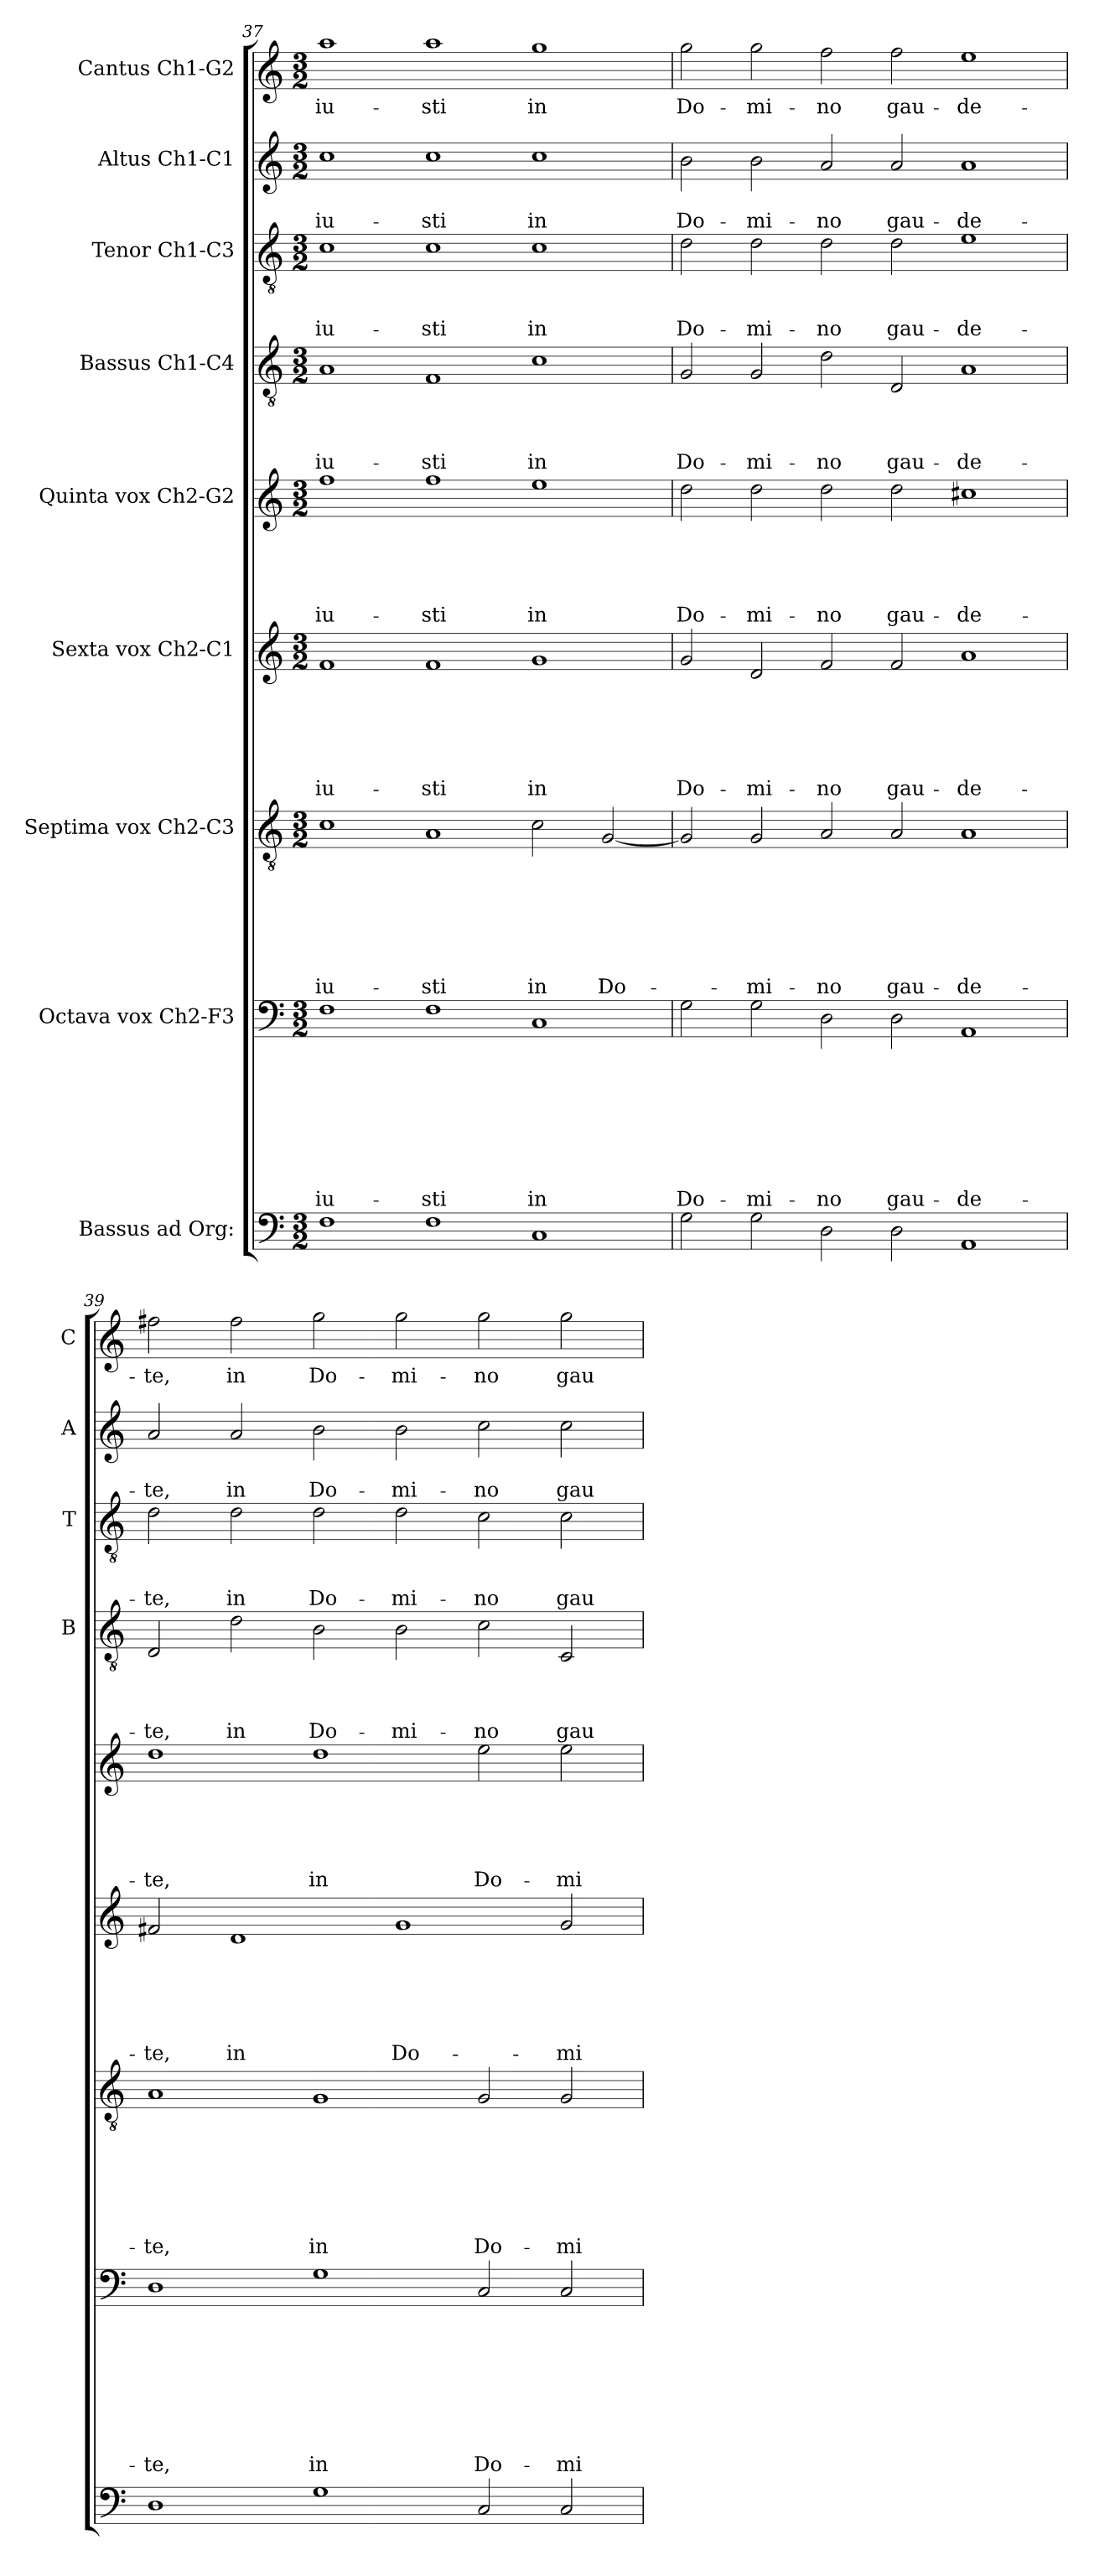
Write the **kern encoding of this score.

**kern	**kern	**text	**text	**text	**text	**text	**text	**text	**text	**kern	**text	**text	**text	**text	**text	**text	**text	**kern	**text	**text	**text	**text	**text	**text	**kern	**text	**text	**text	**text	**text	**kern	**text	**text	**text	**text	**kern	**text	**text	**text	**kern	**text	**text	**kern	**text
*part9	*part8	*part8	*part8	*part8	*part8	*part8	*part8	*part8	*part8	*part7	*part7	*part7	*part7	*part7	*part7	*part7	*part7	*part6	*part6	*part6	*part6	*part6	*part6	*part6	*part5	*part5	*part5	*part5	*part5	*part5	*part4	*part4	*part4	*part4	*part4	*part3	*part3	*part3	*part3	*part2	*part2	*part2	*part1	*part1
*staff9	*staff8	*staff8	*staff8	*staff8	*staff8	*staff8	*staff8	*staff8	*staff8	*staff7	*staff7	*staff7	*staff7	*staff7	*staff7	*staff7	*staff7	*staff6	*staff6	*staff6	*staff6	*staff6	*staff6	*staff6	*staff5	*staff5	*staff5	*staff5	*staff5	*staff5	*staff4	*staff4	*staff4	*staff4	*staff4	*staff3	*staff3	*staff3	*staff3	*staff2	*staff2	*staff2	*staff1	*staff1
*I"Bassus ad Org:	*I"Octava vox Ch2-F3	*	*	*	*	*	*	*	*	*I"Septima vox Ch2-C3	*	*	*	*	*	*	*	*I"Sexta vox Ch2-C1	*	*	*	*	*	*	*I"Quinta vox Ch2-G2	*	*	*	*	*	*I"Bassus Ch1-C4	*	*	*	*	*I"Tenor Ch1-C3	*	*	*	*I"Altus Ch1-C1	*	*	*I"Cantus Ch1-G2	*
*	*	*	*	*	*	*	*	*	*	*	*	*	*	*	*	*	*	*	*	*	*	*	*	*	*	*	*	*	*	*	*I'B	*	*	*	*	*I'T	*	*	*	*I'A	*	*	*I'C	*
*clefF4	*clefF4	*	*	*	*	*	*	*	*	*clefGv2	*	*	*	*	*	*	*	*clefG2	*	*	*	*	*	*	*clefG2	*	*	*	*	*	*clefGv2	*	*	*	*	*clefGv2	*	*	*	*clefG2	*	*	*clefG2	*
*k[]	*k[]	*	*	*	*	*	*	*	*	*k[]	*	*	*	*	*	*	*	*k[]	*	*	*	*	*	*	*k[]	*	*	*	*	*	*k[]	*	*	*	*	*k[]	*	*	*	*k[]	*	*	*k[]	*
*C:	*C:	*	*	*	*	*	*	*	*	*C:	*	*	*	*	*	*	*	*C:	*	*	*	*	*	*	*C:	*	*	*	*	*	*C:	*	*	*	*	*C:	*	*	*	*C:	*	*	*C:	*
*M3/2	*M3/2	*	*	*	*	*	*	*	*	*M3/2	*	*	*	*	*	*	*	*M3/2	*	*	*	*	*	*	*M3/2	*	*	*	*	*	*M3/2	*	*	*	*	*M3/2	*	*	*	*M3/2	*	*	*M3/2	*
=37	=37	=37	=37	=37	=37	=37	=37	=37	=37	=37	=37	=37	=37	=37	=37	=37	=37	=37	=37	=37	=37	=37	=37	=37	=37	=37	=37	=37	=37	=37	=37	=37	=37	=37	=37	=37	=37	=37	=37	=37	=37	=37	=37	=37
!	!	!	!	!	!	!	!	!	!LO:LY:b	!	!	!	!	!	!	!	!LO:LY:b	!	!	!	!	!	!	!LO:LY:b	!	!	!	!	!	!LO:LY:b	!	!	!	!	!LO:LY:b	!	!	!	!LO:LY:b	!	!	!LO:LY:b	!	!LO:LY:b
1F	1F	.	.	.	.	.	.	.	iu-	1c	.	.	.	.	.	.	iu-	1f	.	.	.	.	.	iu-	1ff	.	.	.	.	iu-	1A	.	.	.	iu-	1c	.	.	iu-	1cc	.	iu-	1aa	iu-
!	!	!	!	!	!	!	!	!	!LO:LY:b	!	!	!	!	!	!	!	!LO:LY:b	!	!	!	!	!	!	!LO:LY:b	!	!	!	!	!	!LO:LY:b	!	!	!	!	!LO:LY:b	!	!	!	!LO:LY:b	!	!	!LO:LY:b	!	!LO:LY:b
1F	1F	.	.	.	.	.	.	.	-sti	1A	.	.	.	.	.	.	-sti	1f	.	.	.	.	.	-sti	1ff	.	.	.	.	-sti	1F	.	.	.	-sti	1c	.	.	-sti	1cc	.	-sti	1aa	-sti
!	!	!	!	!	!	!	!	!	!LO:LY:b	!	!	!	!	!	!	!	!LO:LY:b	!	!	!	!	!	!	!LO:LY:b	!	!	!	!	!	!LO:LY:b	!	!	!	!	!LO:LY:b	!	!	!	!LO:LY:b	!	!	!LO:LY:b	!	!LO:LY:b
1C	1C	.	.	.	.	.	.	.	in	2c\	.	.	.	.	.	.	in	1g	.	.	.	.	.	in	1ee	.	.	.	.	in	1c	.	.	.	in	1c	.	.	in	1cc	.	in	1gg	in
!	!	!	!	!	!	!	!	!	!	!	!	!	!	!	!	!	!LO:LY:b	!	!	!	!	!	!	!	!	!	!	!	!	!	!	!	!	!	!	!	!	!	!	!	!	!	!	!
.	.	.	.	.	.	.	.	.	.	[2G/	.	.	.	.	.	.	Do-	.	.	.	.	.	.	.	.	.	.	.	.	.	.	.	.	.	.	.	.	.	.	.	.	.	.	.
!!LO:PB:g=z
=38	=38	=38	=38	=38	=38	=38	=38	=38	=38	=38	=38	=38	=38	=38	=38	=38	=38	=38	=38	=38	=38	=38	=38	=38	=38	=38	=38	=38	=38	=38	=38	=38	=38	=38	=38	=38	=38	=38	=38	=38	=38	=38	=38	=38
!	!	!	!	!	!	!	!	!	!LO:LY:b	!	!	!	!	!	!	!	!	!	!	!	!	!	!	!LO:LY:b	!	!	!	!	!	!LO:LY:b	!	!	!	!	!LO:LY:b	!	!	!	!LO:LY:b	!	!	!LO:LY:b	!	!LO:LY:b
2G\	2G\	.	.	.	.	.	.	.	Do-	2G/]	.	.	.	.	.	.	.	2g/	.	.	.	.	.	Do-	2dd\	.	.	.	.	Do-	2G/	.	.	.	Do-	2d\	.	.	Do-	2b\	.	Do-	2gg\	Do-
!	!	!	!	!	!	!	!	!	!LO:LY:b	!	!	!	!	!	!	!	!LO:LY:b	!	!	!	!	!	!	!LO:LY:b	!	!	!	!	!	!LO:LY:b	!	!	!	!	!LO:LY:b	!	!	!	!LO:LY:b	!	!	!LO:LY:b	!	!LO:LY:b
2G\	2G\	.	.	.	.	.	.	.	-mi-	2G/	.	.	.	.	.	.	-mi-	2d/	.	.	.	.	.	-mi-	2dd\	.	.	.	.	-mi-	2G/	.	.	.	-mi-	2d\	.	.	-mi-	2b\	.	-mi-	2gg\	-mi-
!	!	!	!	!	!	!	!	!	!LO:LY:b	!	!	!	!	!	!	!	!LO:LY:b	!	!	!	!	!	!	!LO:LY:b	!	!	!	!	!	!LO:LY:b	!	!	!	!	!LO:LY:b	!	!	!	!LO:LY:b	!	!	!LO:LY:b	!	!LO:LY:b
2D\	2D\	.	.	.	.	.	.	.	-no	2A/	.	.	.	.	.	.	-no	2f/	.	.	.	.	.	-no	2dd\	.	.	.	.	-no	2d\	.	.	.	-no	2d\	.	.	-no	2a/	.	-no	2ff\	-no
!	!	!	!	!	!	!	!	!	!LO:LY:b	!	!	!	!	!	!	!	!LO:LY:b	!	!	!	!	!	!	!LO:LY:b	!	!	!	!	!	!LO:LY:b	!	!	!	!	!LO:LY:b	!	!	!	!LO:LY:b	!	!	!LO:LY:b	!	!LO:LY:b
2D\	2D\	.	.	.	.	.	.	.	gau-	2A/	.	.	.	.	.	.	gau-	2f/	.	.	.	.	.	gau-	2dd\	.	.	.	.	gau-	2D/	.	.	.	gau-	2d\	.	.	gau-	2a/	.	gau-	2ff\	gau-
!	!	!	!	!	!	!	!	!	!LO:LY:b	!	!	!	!	!	!	!	!LO:LY:b	!	!	!	!	!	!	!LO:LY:b	!	!	!	!	!	!LO:LY:b	!	!	!	!	!LO:LY:b	!	!	!	!LO:LY:b	!	!	!LO:LY:b	!	!LO:LY:b
1AA	1AA	.	.	.	.	.	.	.	-de-	1A	.	.	.	.	.	.	-de-	1a	.	.	.	.	.	-de-	1cc#X	.	.	.	.	-de-	1A	.	.	.	-de-	1e	.	.	-de-	1a	.	-de-	1ee	-de-
=39	=39	=39	=39	=39	=39	=39	=39	=39	=39	=39	=39	=39	=39	=39	=39	=39	=39	=39	=39	=39	=39	=39	=39	=39	=39	=39	=39	=39	=39	=39	=39	=39	=39	=39	=39	=39	=39	=39	=39	=39	=39	=39	=39	=39
!	!	!	!	!	!	!	!	!	!LO:LY:b	!	!	!	!	!	!	!	!LO:LY:b	!	!	!	!	!	!	!LO:LY:b	!	!	!	!	!	!LO:LY:b	!	!	!	!	!LO:LY:b	!	!	!	!LO:LY:b	!	!	!LO:LY:b	!	!LO:LY:b
1D	1D	.	.	.	.	.	.	.	-te,	1A	.	.	.	.	.	.	-te,	2f#X/	.	.	.	.	.	-te,	1dd	.	.	.	.	-te,	2D/	.	.	.	-te,	2d\	.	.	-te,	2a/	.	-te,	2ff#X\	-te,
!	!	!	!	!	!	!	!	!	!	!	!	!	!	!	!	!	!	!	!	!	!	!	!	!LO:LY:b	!	!	!	!	!	!	!	!	!	!	!LO:LY:b	!	!	!	!LO:LY:b	!	!	!LO:LY:b	!	!LO:LY:b
.	.	.	.	.	.	.	.	.	.	.	.	.	.	.	.	.	.	1d	.	.	.	.	.	in	.	.	.	.	.	.	2d\	.	.	.	in	2d\	.	.	in	2a/	.	in	2ff#\	in
!	!	!	!	!	!	!	!	!	!LO:LY:b	!	!	!	!	!	!	!	!LO:LY:b	!	!	!	!	!	!	!	!	!	!	!	!	!LO:LY:b	!	!	!	!	!LO:LY:b	!	!	!	!LO:LY:b	!	!	!LO:LY:b	!	!LO:LY:b
1G	1G	.	.	.	.	.	.	.	in	1G	.	.	.	.	.	.	in	.	.	.	.	.	.	.	1dd	.	.	.	.	in	2B\	.	.	.	Do-	2d\	.	.	Do-	2b\	.	Do-	2gg\	Do-
!	!	!	!	!	!	!	!	!	!	!	!	!	!	!	!	!	!	!	!	!	!	!	!	!LO:LY:b	!	!	!	!	!	!	!	!	!	!	!LO:LY:b	!	!	!	!LO:LY:b	!	!	!LO:LY:b	!	!LO:LY:b
.	.	.	.	.	.	.	.	.	.	.	.	.	.	.	.	.	.	1g	.	.	.	.	.	Do-	.	.	.	.	.	.	2B\	.	.	.	-mi-	2d\	.	.	-mi-	2b\	.	-mi-	2gg\	-mi-
!	!	!	!	!	!	!	!	!	!LO:LY:b	!	!	!	!	!	!	!	!LO:LY:b	!	!	!	!	!	!	!	!	!	!	!	!	!LO:LY:b	!	!	!	!	!LO:LY:b	!	!	!	!LO:LY:b	!	!	!LO:LY:b	!	!LO:LY:b
2C/	2C/	.	.	.	.	.	.	.	Do-	2G/	.	.	.	.	.	.	Do-	.	.	.	.	.	.	.	2ee\	.	.	.	.	Do-	2c\	.	.	.	-no	2c\	.	.	-no	2cc\	.	-no	2gg\	-no
!	!	!	!	!	!	!	!	!	!LO:LY:b	!	!	!	!	!	!	!	!LO:LY:b	!	!	!	!	!	!	!LO:LY:b	!	!	!	!	!	!LO:LY:b	!	!	!	!	!LO:LY:b	!	!	!	!LO:LY:b	!	!	!LO:LY:b	!	!LO:LY:b
2C/	2C/	.	.	.	.	.	.	.	-mi-	2G/	.	.	.	.	.	.	-mi-	2g/	.	.	.	.	.	-mi-	2ee\	.	.	.	.	-mi-	2C/	.	.	.	gau-	2c\	.	.	gau-	2cc\	.	gau-	2gg\	gau-
=	=	=	=	=	=	=	=	=	=	=	=	=	=	=	=	=	=	=	=	=	=	=	=	=	=	=	=	=	=	=	=	=	=	=	=	=	=	=	=	=	=	=	=	=
*-	*-	*-	*-	*-	*-	*-	*-	*-	*-	*-	*-	*-	*-	*-	*-	*-	*-	*-	*-	*-	*-	*-	*-	*-	*-	*-	*-	*-	*-	*-	*-	*-	*-	*-	*-	*-	*-	*-	*-	*-	*-	*-	*-	*-
